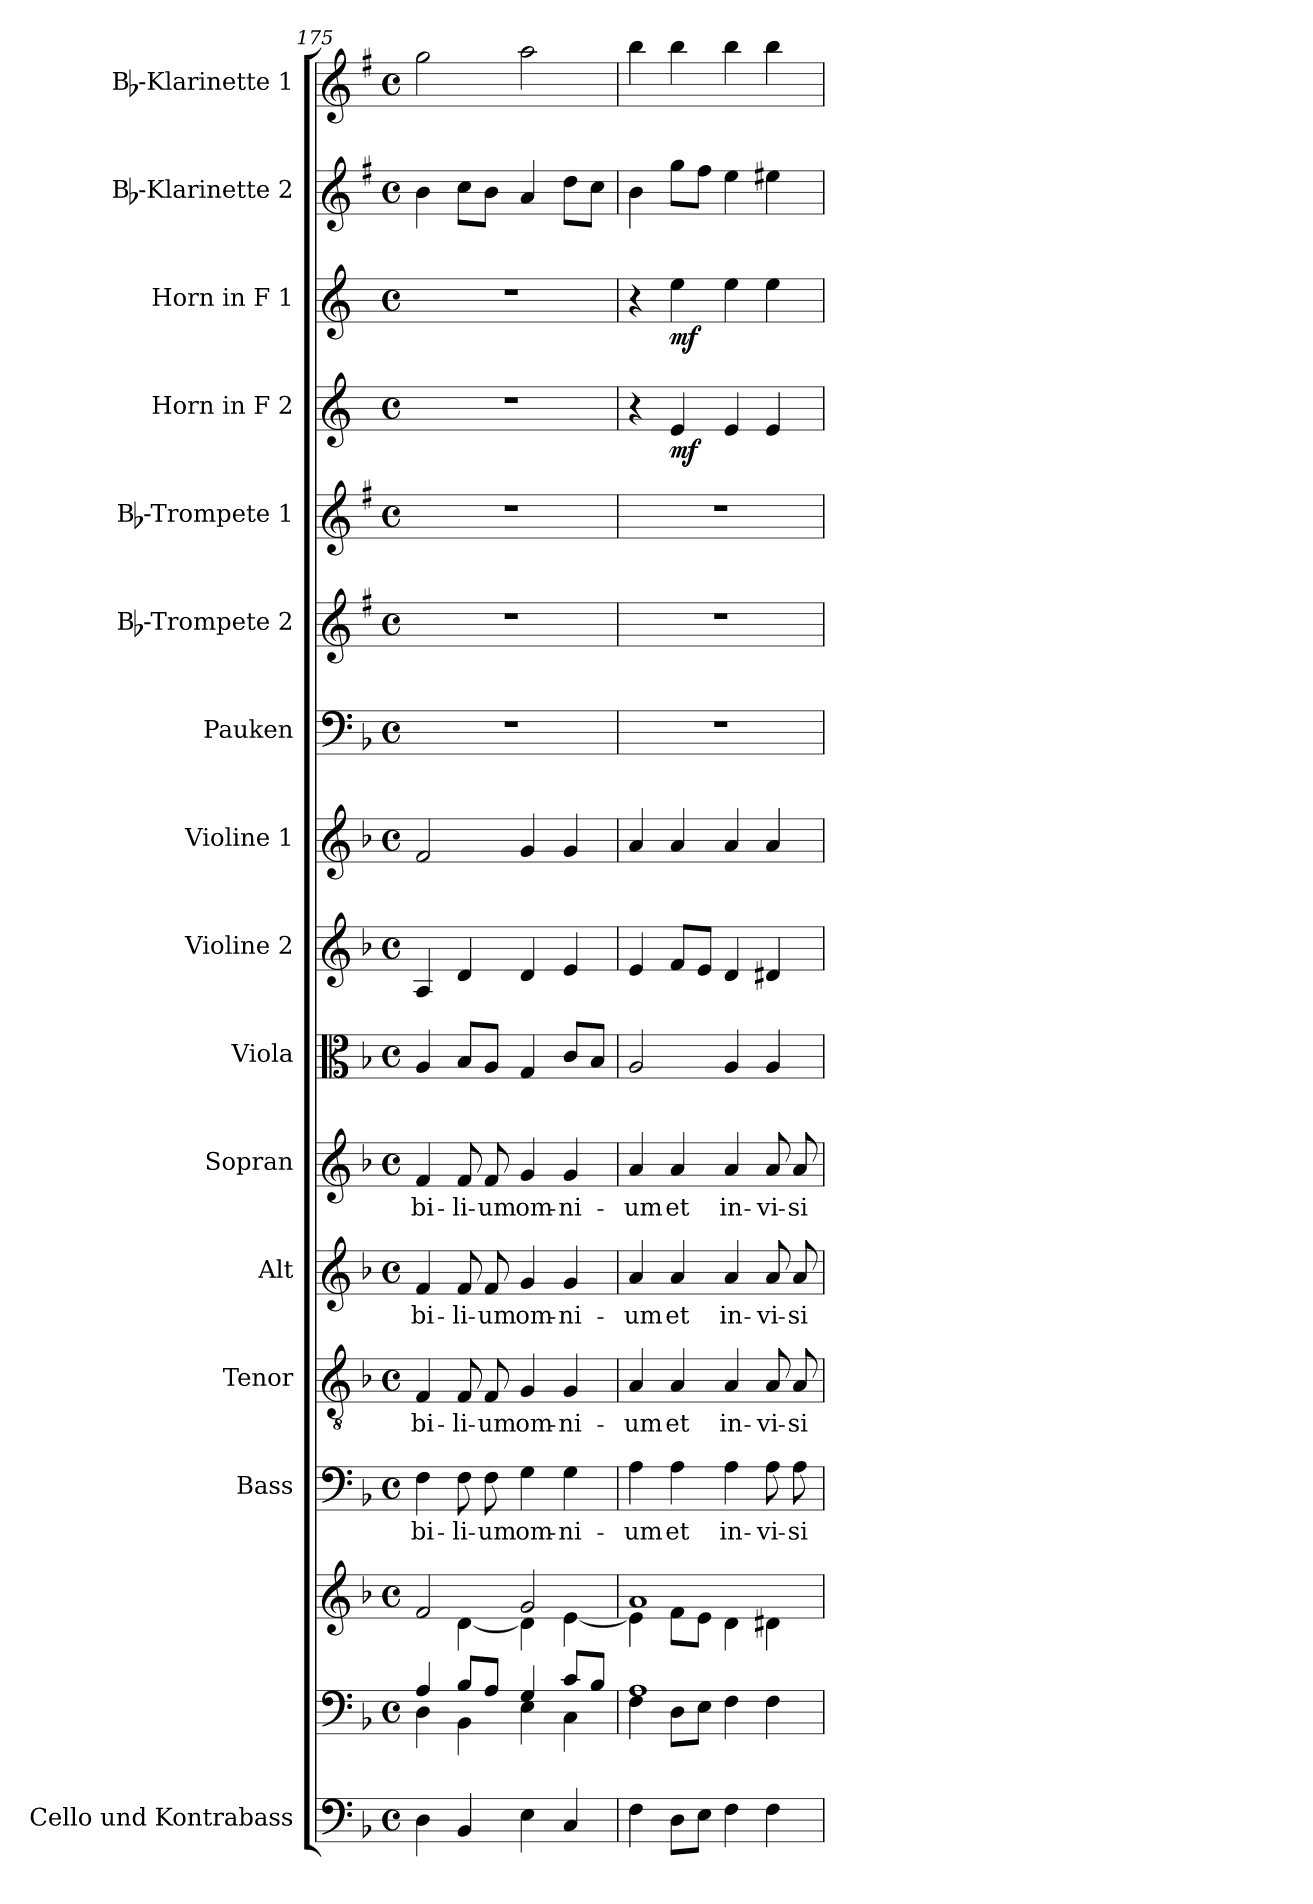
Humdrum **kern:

**kern	**kern	**kern	**kern	**text	**kern	**text	**kern	**text	**kern	**text	**kern	**kern	**kern	**kern	**kern	**kern	**kern	**dynam	**kern	**dynam	**kern	**kern
*part16	*part15	*part15	*part14	*part14	*part13	*part13	*part12	*part12	*part11	*part11	*part10	*part9	*part8	*part7	*part6	*part5	*part4	*part4	*part3	*part3	*part2	*part1
*staff17	*staff16	*staff15	*staff14	*staff14	*staff13	*staff13	*staff12	*staff12	*staff11	*staff11	*staff10	*staff9	*staff8	*staff7	*staff6	*staff5	*staff4	*staff4	*staff3	*staff3	*staff2	*staff1
*I"Cello und Kontrabass	*	*	*I"Bass	*	*I"Tenor	*	*I"Alt	*	*I"Sopran	*	*I"Viola	*I"Violine 2	*I"Violine 1	*I"Pauken	*I"Bb-Trompete 2	*I"Bb-Trompete 1	*I"Horn in F 2	*	*I"Horn in F 1	*	*I"Bb-Klarinette 2	*I"Bb-Klarinette 1
*I'Kb.	*	*	*I'B.	*	*I'T.	*	*I'A.	*	*I'S.	*	*I'Vla.	*I'Vl. 2	*I'Vl. 1	*I'Pk.	*I'Bb Trp. 2	*I'Bb Trp. 1	*	*	*	*	*I'Bb Kl. 2	*I'Bb Kl. 1
*clefF4	*clefF4	*clefG2	*clefF4	*	*clefGv2	*	*clefG2	*	*clefG2	*	*clefC3	*clefG2	*clefG2	*clefF4	*clefG2	*clefG2	*clefG2	*	*clefG2	*	*clefG2	*clefG2
*ITrd7c12	*	*	*	*	*	*	*	*	*	*	*	*	*	*	*ITrd1c2	*ITrd1c2	*ITrd4c7	*	*ITrd4c7	*	*ITrd1c2	*ITrd1c2
*k[b-]	*k[b-]	*k[b-]	*k[b-]	*	*k[b-]	*	*k[b-]	*	*k[b-]	*	*k[b-]	*k[b-]	*k[b-]	*k[b-]	*k[b-]	*k[b-]	*k[b-]	*	*k[b-]	*	*k[b-]	*k[b-]
*F:	*F:	*F:	*F:	*	*F:	*	*F:	*	*F:	*	*F:	*F:	*F:	*F:	*F:	*F:	*F:	*	*F:	*	*F:	*F:
*M4/4	*M4/4	*M4/4	*M4/4	*	*M4/4	*	*M4/4	*	*M4/4	*	*M4/4	*M4/4	*M4/4	*M4/4	*M4/4	*M4/4	*M4/4	*	*M4/4	*	*M4/4	*M4/4
*met(c)	*met(c)	*met(c)	*met(c)	*	*met(c)	*	*met(c)	*	*met(c)	*	*met(c)	*met(c)	*met(c)	*met(c)	*met(c)	*met(c)	*met(c)	*	*met(c)	*	*met(c)	*met(c)
=175	=175	=175	=175	=175	=175	=175	=175	=175	=175	=175	=175	=175	=175	=175	=175	=175	=175	=175	=175	=175	=175	=175
*	*^	*^	*	*	*	*	*	*	*	*	*	*	*	*	*	*	*	*	*	*	*	*
!	!	!	!	!	!	!LO:LY:b	!	!LO:LY:b	!	!LO:LY:b	!	!LO:LY:b	!	!	!	!	!	!	!	!	!	!	!	!
4DD\	4A/	4D\	2f/	4ryy	4F\	-bi-	4F/	-bi-	4f/	-bi-	4f/	-bi-	4A/	4A/	2f/	1r	1r	1r	1r	.	1r	.	4a\	2ff\
!	!	!	!	!	!	!LO:LY:b	!	!LO:LY:b	!	!LO:LY:b	!	!LO:LY:b	!	!	!	!	!	!	!	!	!	!	!	!
4BBB-/	8B-/L	4BB-\	.	[<4d\	8F\	-li-	8F/	-li-	8f/	-li-	8f/	-li-	8B-/L	4d/	.	.	.	.	.	.	.	.	8b-\L	.
!	!	!	!	!	!	!LO:LY:b	!	!LO:LY:b	!	!LO:LY:b	!	!LO:LY:b	!	!	!	!	!	!	!	!	!	!	!	!
.	8A/J	.	.	.	8F\	-um	8F/	-um	8f/	-um	8f/	-um	8A/J	.	.	.	.	.	.	.	.	.	8a\J	.
!	!	!	!	!	!	!LO:LY:b	!	!LO:LY:b	!	!LO:LY:b	!	!LO:LY:b	!	!	!	!	!	!	!	!	!	!	!	!
4EE\	4G/	4E\	2g/	4d\]	4G\	om-	4G/	om-	4g/	om-	4g/	om-	4G/	4d/	4g/	.	.	.	.	.	.	.	4g/	2gg\
!	!	!	!	!	!	!LO:LY:b	!	!LO:LY:b	!	!LO:LY:b	!	!LO:LY:b	!	!	!	!	!	!	!	!	!	!	!	!
4CC/	8c/L	4C\	.	[<4e\	4G\	-ni-	4G/	-ni-	4g/	-ni-	4g/	-ni-	8c/L	4e/	4g/	.	.	.	.	.	.	.	8cc\L	.
.	8B-/J	.	.	.	.	.	.	.	.	.	.	.	8B-/J	.	.	.	.	.	.	.	.	.	8b-\J	.
=176	=176	=176	=176	=176	=176	=176	=176	=176	=176	=176	=176	=176	=176	=176	=176	=176	=176	=176	=176	=176	=176	=176	=176	=176
!	!	!	!	!	!	!LO:LY:b	!	!LO:LY:b	!	!LO:LY:b	!	!LO:LY:b	!	!	!	!	!	!	!	!	!	!	!	!
4FF\	1A	4F\	1a	4e\]	4A\	-um	4A/	-um	4a/	-um	4a/	-um	2A/	4e/	4a/	1r	1r	1r	4r	.	4r	.	4a\	4aa\
!	!	!	!	!	!	!LO:LY:b	!	!LO:LY:b	!	!LO:LY:b	!	!LO:LY:b	!	!	!	!	!	!	!	!LO:DY:b	!	!LO:DY:b	!	!
8DD\L	.	8D\L	.	8f\L	4A\	et	4A/	et	4a/	et	4a/	et	.	8f/L	4a/	.	.	.	4A/	mf	4a\	mf	8ff\L	4aa\
8EE\J	.	8E\J	.	8e\J	.	.	.	.	.	.	.	.	.	8e/J	.	.	.	.	.	.	.	.	8ee\J	.
!	!	!	!	!	!	!LO:LY:b	!	!LO:LY:b	!	!LO:LY:b	!	!LO:LY:b	!	!	!	!	!	!	!	!	!	!	!	!
4FF\	.	4F\	.	4d\	4A\	in-	4A/	in-	4a/	in-	4a/	in-	4A/	4d/	4a/	.	.	.	4A/	.	4a\	.	4dd\	4aa\
!	!	!	!	!	!	!LO:LY:b	!	!LO:LY:b	!	!LO:LY:b	!	!LO:LY:b	!	!	!	!	!	!	!	!	!	!	!	!
4FF\	.	4F\	.	4d#X\	8A\	-vi-	8A/	-vi-	8a/	-vi-	8a/	-vi-	4A/	4d#X/	4a/	.	.	.	4A/	.	4a\	.	4dd#X\	4aa\
!	!	!	!	!	!	!LO:LY:b	!	!LO:LY:b	!	!LO:LY:b	!	!LO:LY:b	!	!	!	!	!	!	!	!	!	!	!	!
.	.	.	.	.	8A\	-si-	8A/	-si-	8a/	-si-	8a/	-si-	.	.	.	.	.	.	.	.	.	.	.	.
*	*v	*v	*	*	*	*	*	*	*	*	*	*	*	*	*	*	*	*	*	*	*	*	*	*
*	*	*v	*v	*	*	*	*	*	*	*	*	*	*	*	*	*	*	*	*	*	*	*	*
=	=	=	=	=	=	=	=	=	=	=	=	=	=	=	=	=	=	=	=	=	=	=
*-	*-	*-	*-	*-	*-	*-	*-	*-	*-	*-	*-	*-	*-	*-	*-	*-	*-	*-	*-	*-	*-	*-
